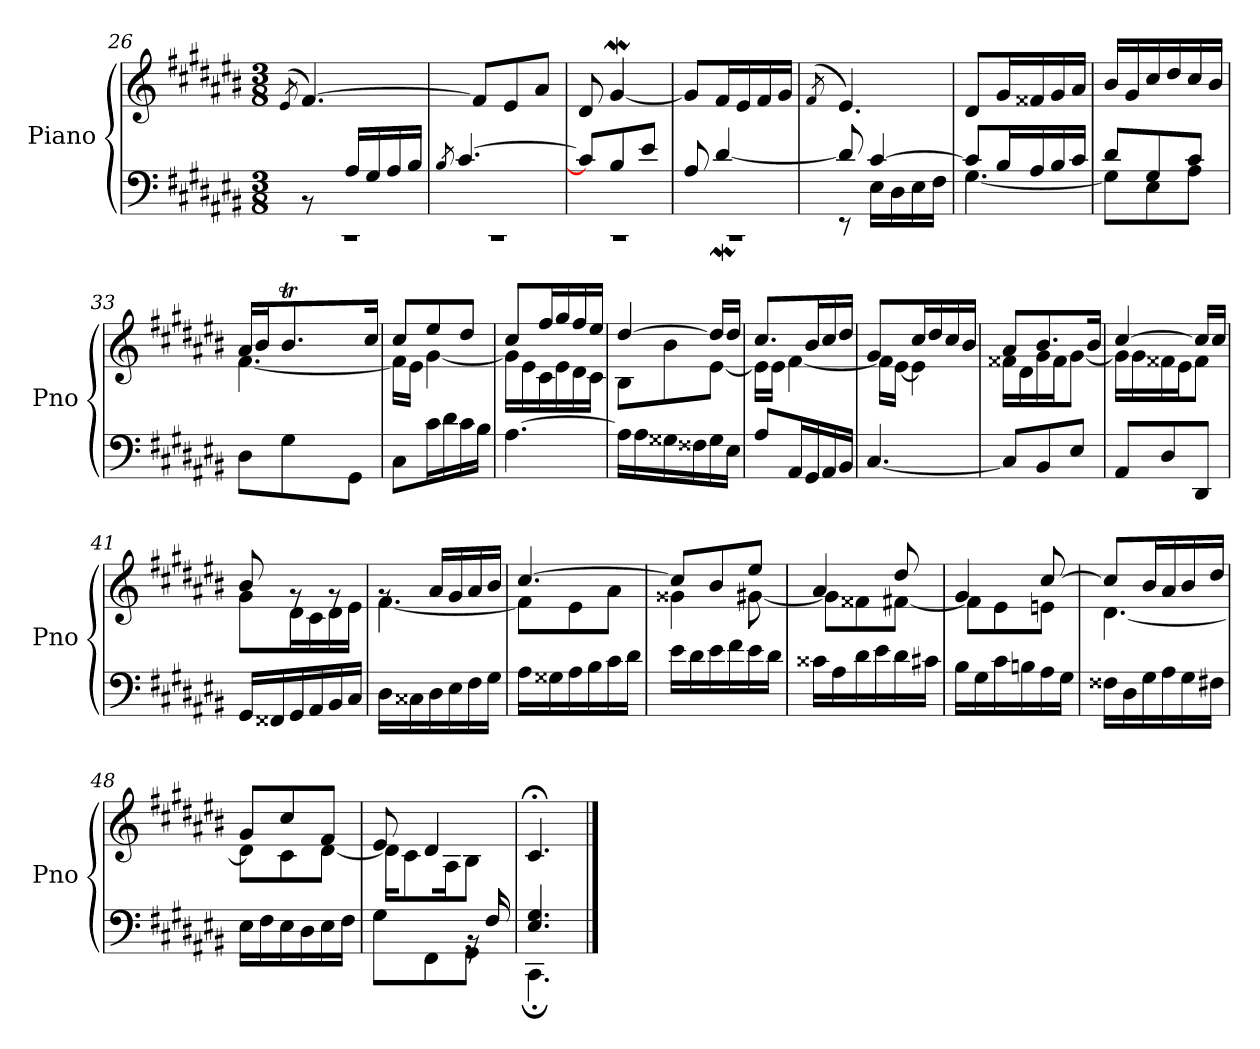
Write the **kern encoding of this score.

**kern	**kern
*part1	*part1
*staff2	*staff1
*I"Piano	*
*I'Pno	*
*clefF4	*clefG2
*k[f#c#g#d#a#e#b#]	*k[f#c#g#d#a#e#b#]
*M3/8	*M3/8
=26	=26
.	(<8qe#/
*^	*^
4.rCC	8r	[4.f#/)	8e#!yy
.	16A#/LL	.	[4f#!yy
.	16G#/	.	.
.	16A#/	.	.
.	16B#/JJ	.	.
=27	=27	=27	=27
*	*^	*	*
.	.	8qB#/	.	.
4.rCC	8B#!yy	[4.c#/	8f#/L]	8f#!yy]
.	[4c#!yy	.	8e#/	4ryy
.	.	.	8a#/J	.
*	*	*	*v	*v
=28	=28	=28	=28
4.rCC	8c#!yy]	8c#/L]	8d#/
.	4ryy	8B#/	[4g#W/
.	.	8e#/J	.
*	*v	*v	*
=29	=29	=29
4.rCC	8A#/	8g#/L]
.	[4d#W/	16f#/L
.	.	16e#/
.	.	16f#/
.	.	16g#/JJ
=30	=30	=30
.	.	(<8qf#/
*	*	*^
8rEE	8d#/]	4.e#/)	8f#!yy
[4c#/	16E#\LL	.	4e#!yy
.	16D#\	.	.
.	16E#\	.	.
.	16F#\JJ	.	.
*	*	*v	*v
!!LO:LB:g=z
=31	=31	=31
8c#/L]	[4.G#\	8d#/L
16B#/L	.	16g#/L
16A#/	.	16f##X/
16B#/	.	16g#/
16c#/JJ	.	16a#/JJ
=32	=32	=32
8d#/L	8G#\L]	16b#/LL
.	.	16g#/
8G#/	8E#\	16cc#/
.	.	16dd#/
8c#/J	8A#\J	16cc#/
.	.	16b#/JJ
*v	*v	*
=33	=33
*	*^
*	*	*^
8D#\L	16a#/LL	[4.f#\	8ryy
.	16b#/J	.	.
8G#\	8.b#t/	.	32cc#!yy
.	.	.	32b#!yy
.	.	.	32cc#!yy
.	.	.	16.b#!yy
8GG#\J	.	.	.
.	16cc#/Jk	.	16ryy
*	*	*v	*v
=34	=34	=34
8C#\L	8cc#/L	16f#\LL]
.	.	16e#\JJ
16c#\L	8ee#/	[4g#\
16d#\	.	.
16c#\	8dd#/J	.
16B#\JJ	.	.
=35	=35	=35
[4.A#\	8cc#/L	16g#\LL]
.	.	16e#\
.	16ff#/L	16c#\
.	16gg#/	16e#\
.	16ff#/	16d#\
.	16ee#/JJ	16c#\JJ
=36	=36	=36
16A#\LL]	[4dd#/	8B#\L
16A#\	.	.
16G##X\	.	8b#\
16F##X\	.	.
16G##\	16dd#/LL]	[8e#\J
16E#\JJ	16dd#/JJ	.
!!LO:LB:g=z	!!
=37	=37	=37
8A#/L	8.cc#/L	16e#\LL]
.	.	16e#\JJ
16AA#/L	.	[4f#\
16GG#/	16b#/L	.
16AA#/	16cc#/	.
16BB#/JJ	16dd#/JJ	.
=38	=38	=38
[4.C#/	8g#/L	16f#\LL]
.	.	[16e#\JJ
.	16cc#/L	4e#\]
.	16dd#/	.
.	16cc#/	.
.	16b#/JJ	.
=39	=39	=39
8C#/L]	8a#/L	16f##X\LL
.	.	16d#\
8BB#/	8.b#/	16g#\
.	.	16f##\J
8E#/J	.	[8g#\J
.	16b#/Jk	.
=40	=40	=40
8AA#/L	[4cc#/	16g#\LL]
.	.	16g#\
8D#/	.	16f##X\
.	.	16e#\J
8DD#/J	16cc#/LL]	8f##\J
.	16cc#/JJ	.
=41	=41	=41
16GG#/LL	8b#/	8g#\L
16FF##X/	.	.
16GG#/	8rg	16d#\L
16AA#/	.	16c#\
16BB#/	8rg	16d#\
16C#/JJ	.	16e#\JJ
!!LO:PB:g=z	!!
=42	=42	=42
16D#\LL	8rg	[4.f#\
16C##X\	.	.
16D#\	16a#/LL	.
16E#\	16g#/	.
16F#\	16a#/	.
16G#\JJ	16b#/JJ	.
=43	=43	=43
16A#\LL	[4.cc#/	8f#\L]
16G##X\	.	.
16A#\	.	8e#\
16B#\	.	.
16c#\	.	8a#\J
16d#\JJ	.	.
=44	=44	=44
16e#\LL	8cc#/L]	4g##X\
16d#\	.	.
16e#\	8b#/	.
16f#\	.	.
16e#\	8ee#/J	[8g#X\
16d#\JJ	.	.
=45	=45	=45
16c##X\LL	4a#/	8g#\L]
16A#\	.	.
16d#\	.	8f##X\
16e#\	.	.
16d#\	8dd#/	[8f#X\J
16c#X\JJ	.	.
!!LO:LB:g=z	!!
=46	=46	=46
16B#\LL	4g#/	8f#\L]
16G#\	.	.
16c#\	.	8e#\
16Bn\	.	.
16A#\	[8cc#/	8en\J
16G#\JJ	.	.
=47	=47	=47
16F##X\LL	8cc#/L]	[4.d#\
16D#\	.	.
16G#\	16b#/L	.
16A#\	16a#/	.
16G#\	16b#/	.
16F#X\JJ	16dd#/JJ	.
=48	=48	=48
16E#\LL	8g#/L	8d#\L]
16F#\	.	.
16E#\	8cc#/	8c#\
16D#\	.	.
16E#\	8f#/J	[8d#\J
16F#\JJ	.	.
=49	=49	=49
*^	*	*
8G#\L	4ryy	8e#/	16d#\KL]
.	.	.	8c#\
8FF#\	.	4d#/	.
.	.	.	16A#\K
8GG#\J	16rBB	.	8B#\J
.	16F#/	.	.
*	*	*v	*v
=50	=50	=50
4.E#/ 4.G#/	4.CC#;\	4.c#;</
*v	*v	*
==	==
*-	*-
